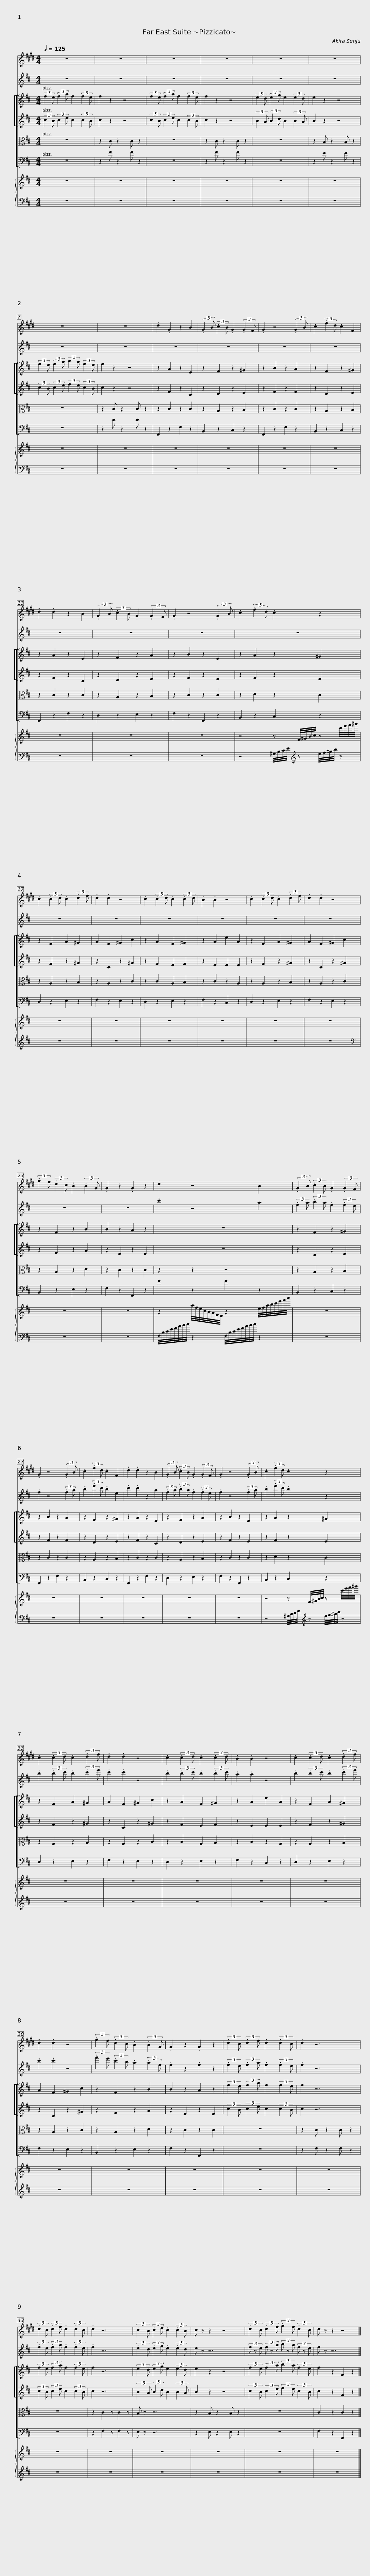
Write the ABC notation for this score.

X:1
%%score 1 2 [ [ 3 4 ] 5 6 ] { 7 | 8 }
L:1/8
Q:1/4=125
M:4/4
I:linebreak $
K:D
V:1 treble transpose=-2
V:2 treble
V:3 treble
V:4 treble
V:5 alto
V:6 bass transpose=-12
V:7 treble
V:8 bass
V:1
[K:E] z8 | z8 | z8 | z8 | z8 |$ %5
 z8 | z8 | z8 | .d2 .G2 z2 B2 | (3:2:2.G2 B (3:2:2.c2 B .G2 (3:2:2.G2 F | %10
 .G2 z4 (3:2:2.G2 B |$ .c2 (3:2:2.f2 d .c2 F2 | .d2 .d2 z2 B2 | (3:2:2.G2 B (3:2:2.c2 B .G2 (3:2:2.G2 F | .G2 z4 (3:2:2.G2 B |$ %15
 .c2 (3:2:2.f2 d .c2 z2 | .c2 (3:2:2.c2 d .c2 (3:2:2.d2 f | .d2 .d2 z4 |$ .c2 (3:2:2.c2 d .c2 (3:2:2.c2 d | .B2 .B2 z4 | %20
 .c2 (3:2:2.c2 d .c2 (3:2:2.d2 f | .d2 .d2 z4 | (3:2:2.g2 f (3:2:2.d2 c .B2 (3:2:2.B2 G | .G2 z2 .G2 z2 |$ .d2 z4 B2 |$ %25
 (3:2:2.G2 B (3:2:2.c2 B .G2 (3:2:2.G2 F | .G2 z4 (3:2:2.G2 B | .c2 (3:2:2.f2 d .c2 F2 | .d2 .d2 z2 B2 | (3:2:2.G2 B (3:2:2.c2 B .G2 (3:2:2.G2 F | %30
 .G2 z4 (3:2:2.G2 B |$ .c2 (3:2:2.f2 d .c2 z2 | .c2 (3:2:2.c2 d .c2 (3:2:2.d2 f | .d2 .d2 z4 |$ .c2 (3:2:2.c2 d .c2 (3:2:2.c2 d | %35
 .B2 .B2 z4 | .c2 (3:2:2.c2 d .c2 (3:2:2.d2 f | .d2 .d2 z4 | (3:2:2.g2 f (3:2:2.d2 c .B2 (3:2:2.B2 G |$ .G2 z2 .G2 z2 | %40
 (3:2:2.d2 c (3:2:2.d2 f .d2 (3:2:2.d2 c | .d2 z6 | (3:2:2.d2 c (3:2:2.d2 f .d2 (3:2:2.d2 c | .d2 z6 | (3:2:2.c2 B (3:2:2.c2 e .c2 (3:2:2.c2 B |$ %45
 c z z2 z4 | (3:2:2.d2 c (3:2:2.d2 f (3:2:2.g2 f (3:2:2.d2 c | d z z2 z4 |] %48
V:2
 z8 | z8 | z8 | z8 | z8 |$ %5
 z8 | z8 | z8 | z8 | z8 | %10
 z8 |$ z8 | z8 | z8 | z8 |$ %15
 z8 | z8 | z8 |$ z8 | z8 | %20
 z8 | z8 | z8 | z8 |$ .c'2 z4 a2 |$ %25
 (3:2:2.f2 a (3:2:2.b2 a .f2 (3:2:2.f2 e | .f2 z4 (3:2:2.f2 a | .b2 (3:2:2.e'2 c' .b2 e2 | .c'2 .c'2 z2 a2 | (3:2:2.f2 a (3:2:2.b2 a .f2 (3:2:2.f2 e | %30
 .f2 z4 (3:2:2.f2 a |$ .b2 (3:2:2.e'2 c' .b2 z2 | .b2 (3:2:2.b2 c' .b2 (3:2:2.c'2 e' | .c'2 .c'2 z4 |$ .b2 (3:2:2.b2 c' .b2 (3:2:2.b2 c' | %35
 .a2 .a2 z4 | .b2 (3:2:2.b2 c' .b2 (3:2:2.c'2 e' | .c'2 .c'2 z4 | (3:2:2.f'2 e' (3:2:2.c'2 b .a2 (3:2:2.a2 f |$ .f2 z2 .f2 z2 | %40
 (3:2:2.f2 e (3:2:2.f2 a .f2 (3:2:2.f2 e | .f2 z6 | (3:2:2.f2 e (3:2:2.f2 a .f2 (3:2:2.f2 e | .f2 z6 | (3:2:2.e2 d (3:2:2.e2 g .e2 (3:2:2.e2 d |$ %45
 e z z6 | (3f z e (3f z a (3b z a (3f z e | f z z6 |] %48
V:3
 (3:2:2f2 e (3:2:2f2 a f2 (3:2:2f2 e | f2 z2 z4 | (3:2:2f2 e (3:2:2f2 a f2 (3:2:2f2 e | f2 z2 z4 | (3:2:2e2 d (3:2:2e2 g e2 (3:2:2e2 d |$ %5
 e2 z2 z4 | (3:2:2f2 e (3:2:2f2 a (3:2:2b2 a (3:2:2f2 e | f2 z2 z4 | z2 A2 z2 E2 | z2 F2 z2 ^G2 | %10
 z2 B2 z2 A2 |$ z2 F2 z2 ^G2 | z2 A2 z2 E2 | z2 F2 z2 A2 | z2 B2 z2 E2 |$ %15
 z2 A2 z2 ^G2 | z2 F2 A2 ^G2 | A2 F2 ^G2 c2 |$ z2 A2 F2 ^G2 | z2 A2 e2 A2 | %20
 z2 F2 A2 ^G2 | A2 F2 ^G2 c2 | z2 F2 z2 B2 | B2 z2 A2 z2 |$ z8 |$ %25
 z2 F2 z2 ^G2 | z2 B2 z2 A2 | z2 F2 z2 ^G2 | z2 A2 z2 E2 | z2 F2 z2 A2 | %30
 z2 B2 z2 E2 |$ z2 A2 z2 ^G2 | z2 F2 A2 ^G2 | A2 F2 ^G2 c2 |$ z2 A2 F2 ^G2 | %35
 z2 A2 e2 A2 | z2 F2 A2 ^G2 | A2 F2 ^G2 c2 | z2 F2 z2 B2 |$ B2 z2 A2 z2 | %40
 (3:2:2f2 e (3:2:2f2 a f2 (3:2:2f2 e | f2 z6 | (3:2:2f2 e (3:2:2f2 a f2 (3:2:2f2 e | f2 z6 | (3:2:2e2 d (3:2:2e2 g e2 (3:2:2e2 d |$ %45
 e2 z2 z4 | (3:2:2f2 e (3:2:2f2 a (3:2:2b2 a (3:2:2f2 e | f2 z2 F2 z2 |] %48
V:4
 (3:2:2c2 B (3:2:2c2 e c2 (3:2:2c2 B | c2 z2 z4 | (3:2:2c2 B (3:2:2c2 e c2 (3:2:2c2 B | c2 z2 z4 | (3:2:2B2 A (3:2:2B2 d B2 (3:2:2B2 A |$ %5
 B2 z2 z4 | (3:2:2c2 B (3:2:2c2 e (3:2:2f2 e (3:2:2c2 B | c2 z2 z4 | z2 F2 z2 C2 | z2 D2 z2 E2 | %10
 z2 F2 z2 F2 |$ z2 D2 z2 E2 | z2 F2 z2 C2 | z2 D2 z2 E2 | z2 F2 z2 E2 |$ %15
 z2 F2 z2 E2 | z2 F2 z2 ^G2 | z2 C2 z2 ^G2 |$ z2 F2 E2 F2 | z2 E2 E2 E2 | %20
 z2 F2 z2 ^G2 | z2 C2 z2 ^G2 | z2 F2 z2 A2 | z2 E2 z2 E2 |$ z8 |$ %25
 z2 D2 z2 E2 | z2 F2 z2 F2 | z2 D2 z2 E2 | z2 F2 z2 C2 | z2 D2 z2 E2 | %30
 z2 F2 z2 E2 |$ z2 F2 z2 E2 | z2 F2 z2 ^G2 | z2 C2 z2 ^G2 |$ z2 F2 E2 F2 | %35
 z2 E2 E2 E2 | z2 F2 z2 ^G2 | z2 C2 z2 ^G2 | z2 F2 z2 A2 |$ z2 E2 z2 E2 | %40
 (3:2:2c2 B (3:2:2c2 e c2 (3:2:2c2 B | c2 z6 | (3:2:2c2 B (3:2:2c2 e c2 (3:2:2c2 B | c2 z6 | (3:2:2B2 A (3:2:2B2 d B2 (3:2:2B2 A |$ %45
 B2 z2 z4 | (3:2:2c2 B (3:2:2c2 e (3:2:2f2 e (3:2:2c2 B | c2 z2 F2 z2 |] %48
V:5
 z8 | z2 C z2 C z2 | z8 | z2 C z2 C z2 | z8 |$ %5
 z2 B, z2 B, z2 | z8 | z2 C z2 C z2 | z2 C2 z2 C2 | z2 A,2 z2 B,2 | %10
 z2 C2 z2 C2 |$ z2 A,2 z2 B,2 | z2 C2 z2 C2 | z2 A,2 z2 B,2 | z2 C2 z2 C2 |$ %15
 z2 D2 z2 C2 | z2 A,2 z2 B,2 | z2 A,2 z2 C2 |$ z2 C2 A,2 B,2 | z2 C2 z2 A,2 | %20
 z2 A,2 z2 B,2 | z2 A,2 z2 C2 | z2 A,2 z2 D2 | z2 C2 z2 C2 |$ z2 z2 z4 |$ %25
 z2 A,2 z2 B,2 | z2 C2 z2 C2 | z2 A,2 z2 B,2 | z2 C2 z2 C2 | z2 A,2 z2 B,2 | %30
 z2 C2 z2 C2 |$ z2 D2 z2 C2 | z2 A,2 z2 B,2 | z2 A,2 z2 C2 |$ z2 C2 A,2 B,2 | %35
 z2 C2 z2 A,2 | z2 A,2 z2 B,2 | z2 A,2 z2 C2 | z2 A,2 z2 D2 |$ z2 C2 z2 C2 | %40
 z8 | z2 C z2 C z2 | z8 | z2 C2 z C2 z | B, z z6 |$ %45
 z2 B, z2 B, z2 | z8 | C2 z2 C2 z2 |] %48
V:6
 z8 | z2 F z2 F z2 | z8 | z2 F z2 F z2 | z8 |$ %5
 z2 E z2 E z2 | z8 | z2 F z2 F z2 | F,,2 z2 F,2 z2 | B,,2 z2 C,2 z2 | %10
 F,,2 z2 F,2 z2 |$ B,,2 z2 C,2 z2 | F,,2 z2 F,2 z2 | D,2 z2 E,2 z2 | F,2 z2 F,,2 z2 |$ %15
 B,,2 z2 C,2 z2 | D,2 z2 E,2 z2 | F,2 z2 E,2 z2 |$ D,2 z2 E,2 z2 | F,2 z2 C,2 z2 | %20
 D,2 z2 E,2 z2 | F,2 z2 E,2 z2 | B,,2 z2 E,2 z2 | F,2 z2 F,,2 z2 |$ F2 z2 F2 z2 |$ %25
 B,,2 z2 C,2 z2 | F,,2 z2 F,2 z2 | B,,2 z2 C,2 z2 | F,,2 z2 F,2 z2 | D,2 z2 E,2 z2 | %30
 F,2 z2 F,,2 z2 |$ B,,2 z2 C,2 z2 | D,2 z2 E,2 z2 | F,2 z2 E,2 z2 |$ D,2 z2 E,2 z2 | %35
 F,2 z2 C,2 z2 | D,2 z2 E,2 z2 | F,2 z2 E,2 z2 | B,,2 z2 E,2 z2 |$ F,2 z2 F,,2 z2 | %40
 z8 | z2 F, z2 F, z2 | z8 | z2 F,2 z F,2 z | E, z z6 |$ %45
 z2 E, z2 E, z2 | z8 | F,2 z2 F,,2 z2 |] %48
V:7
 z8 | z8 | z8 | z8 | z8 |$ %5
 z8 | z8 | z8 | z8 | z8 | %10
 z8 |$ z8 | z8 | z8 | z8 |$ %15
 z4 z F/4^G/4B/4c/4 z c'/4e'/4f'/4^g'/4 | z8 | z8 |$ z8 | z8 | %20
 z8 | z8 | z8 | z8 |$ z2 a/4f/4e/4c/4B/4A/4F/4E/4 z2 e/4f/4a/4b/4c'/4e'/4f'/4a'/4 |$ %25
 z8 | z8 | z8 | z8 | z8 | %30
 z8 |$ z4 z F/4^G/4B/4c/4 z c'/4e'/4f'/4^g'/4 | z8 | z8 |$ z8 | %35
 z8 | z8 | z8 | z8 |$ z8 | %40
 z8 | z8 | z8 | z8 | z8 |$ %45
 z8 | z8 | z8 |] %48
V:8
 z8 | z8 | z8 | z8 | z8 |$ %5
 z8 | z8 | z8 | z8 | z8 | %10
 z8 |$ z8 | z8 | z8 | z8 |$ %15
 z4 ^G,/4B,/4C/4E/4[K:treble] z e/4f/4^g/4b/4 z | z8 | z8 |$ z8 | z8 | %20
 z8 | z8 |[K:bass] z8 | z8 |$ F,/4B,/4C/4E/4F/4A/4B/4c/4 z2 F,/4B,/4C/4E/4F/4A/4B/4c/4 z2 |$ %25
 z8 | z8 | z8 | z8 | z8 | %30
 z8 |$ z4 ^G,/4B,/4C/4E/4[K:treble] z e/4f/4^g/4b/4 z | z8 | z8 |$ z8 | %35
 z8 | z8 | z8 | z8 |$ z8 | %40
 z8 | z8 | z8 | z8 | z8 |$ %45
 z8 | z8 | z8 |] %48
